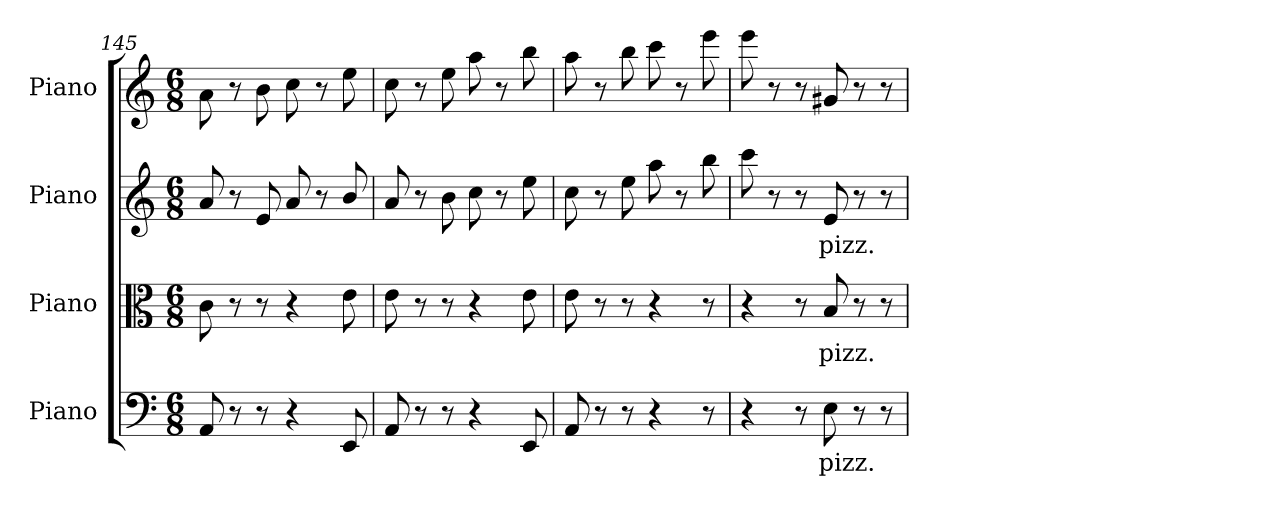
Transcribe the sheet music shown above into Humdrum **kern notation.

**kern	**text	**kern	**text	**kern	**text	**kern
*part4	*part4	*part3	*part3	*part2	*part2	*part1
*staff4	*staff4	*staff3	*staff3	*staff2	*staff2	*staff1
*I"Piano	*	*I"Piano	*	*I"Piano	*	*I"Piano
*I'Pno	*	*I'Pno	*	*I'Pno	*	*I'Pno
*clefF4	*	*clefC3	*	*clefG2	*	*clefG2
*k[]	*	*k[]	*	*k[]	*	*k[]
*M6/8	*	*M6/8	*	*M6/8	*	*M6/8
=145	=145	=145	=145	=145	=145	=145
8AA/	.	8c\	.	8a/	.	8a\
8r	.	8r	.	8r	.	8r
8r	.	8r	.	8e/	.	8b\
4r	.	4r	.	8a/	.	8cc\
.	.	.	.	8r	.	8r
8EE/	.	8e\	.	8b/	.	8ee\
=146	=146	=146	=146	=146	=146	=146
8AA/	.	8e\	.	8a/	.	8cc\
8r	.	8r	.	8r	.	8r
8r	.	8r	.	8b\	.	8ee\
4r	.	4r	.	8cc\	.	8aa\
.	.	.	.	8r	.	8r
8EE/	.	8e\	.	8ee\	.	8bb\
=147	=147	=147	=147	=147	=147	=147
8AA/	.	8e\	.	8cc\	.	8aa\
8r	.	8r	.	8r	.	8r
8r	.	8r	.	8ee\	.	8bb\
4r	.	4r	.	8aa\	.	8ccc\
.	.	.	.	8r	.	8r
8r	.	8r	.	8bb\	.	8eee\
=148	=148	=148	=148	=148	=148	=148
4r	.	4r	.	8ccc\	.	8eee\
.	.	.	.	8r	.	8r
8r	.	8r	.	8r	.	8r
!	!LO:LY:b	!	!LO:LY:b	!	!LO:LY:b	!
8E\	pizz.	8B/	pizz.	8e/	pizz.	8g#X/
8r	.	8r	.	8r	.	8r
8r	.	8r	.	8r	.	8r
=	=	=	=	=	=	=
*-	*-	*-	*-	*-	*-	*-
